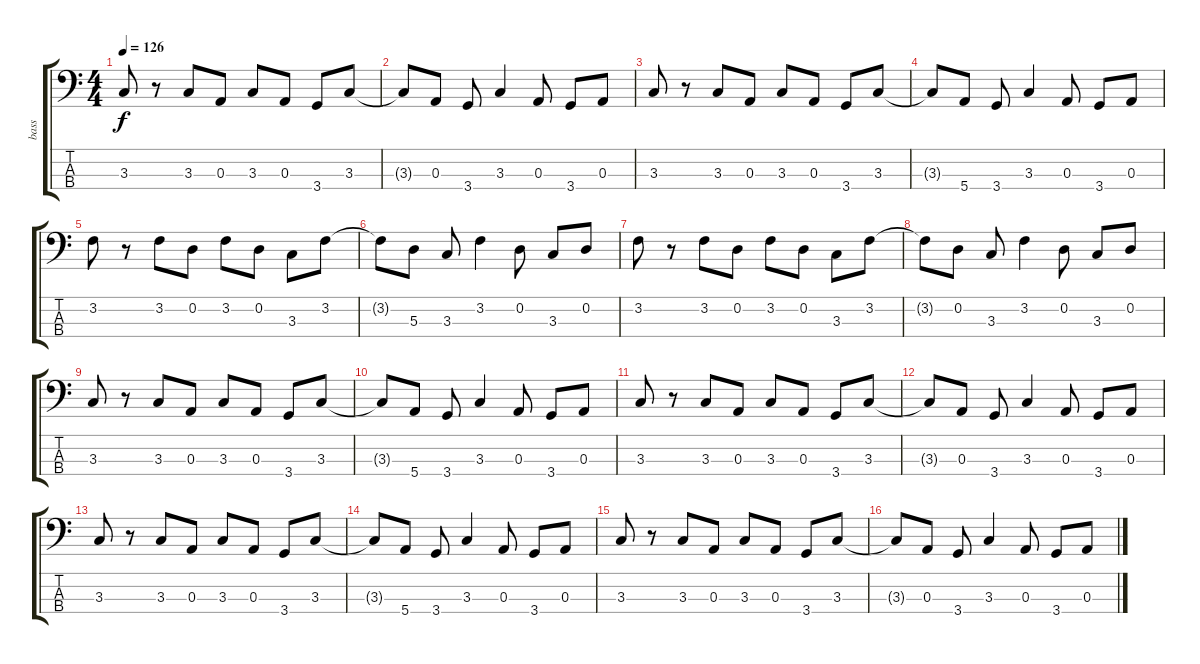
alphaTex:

\track ("bass" "bass") {instrument electricbassfinger}
\staff {score tabs}
\tuning (G2 D2 A1 E1) {hide}
\ts (4 4)
\tempo 126
\clef f4
\ks c
3.3.8{dy f} r.8 3.3.8 0.3.8 3.3.8 0.3.8 3.4.8 3.3.8 |
3.3{t}.8 0.3.8 3.4.8 3.3.4 0.3.8 3.4.8 0.3.8 |
3.3.8 r.8 3.3.8 0.3.8 3.3.8 0.3.8 3.4.8 3.3.8 |
3.3{t}.8 5.4.8 3.4.8 3.3.4 0.3.8 3.4.8 0.3.8 |
3.2.8 r.8 3.2.8 0.2.8 3.2.8 0.2.8 3.3.8 3.2.8 |
3.2{t}.8 5.3.8 3.3.8 3.2.4 0.2.8 3.3.8 0.2.8 |
3.2.8 r.8 3.2.8 0.2.8 3.2.8 0.2.8 3.3.8 3.2.8 |
3.2{t}.8 0.2.8 3.3.8 3.2.4 0.2.8 3.3.8 0.2.8 |
3.3.8 r.8 3.3.8 0.3.8 3.3.8 0.3.8 3.4.8 3.3.8 |
3.3{t}.8 5.4.8 3.4.8 3.3.4 0.3.8 3.4.8 0.3.8 |
3.3.8 r.8 3.3.8 0.3.8 3.3.8 0.3.8 3.4.8 3.3.8 |
3.3{t}.8 0.3.8 3.4.8 3.3.4 0.3.8 3.4.8 0.3.8 |
3.3.8 r.8 3.3.8 0.3.8 3.3.8 0.3.8 3.4.8 3.3.8 |
3.3{t}.8 5.4.8 3.4.8 3.3.4 0.3.8 3.4.8 0.3.8 |
3.3.8 r.8 3.3.8 0.3.8 3.3.8 0.3.8 3.4.8 3.3.8 |
3.3{t}.8 0.3.8 3.4.8 3.3.4 0.3.8 3.4.8 0.3.8
